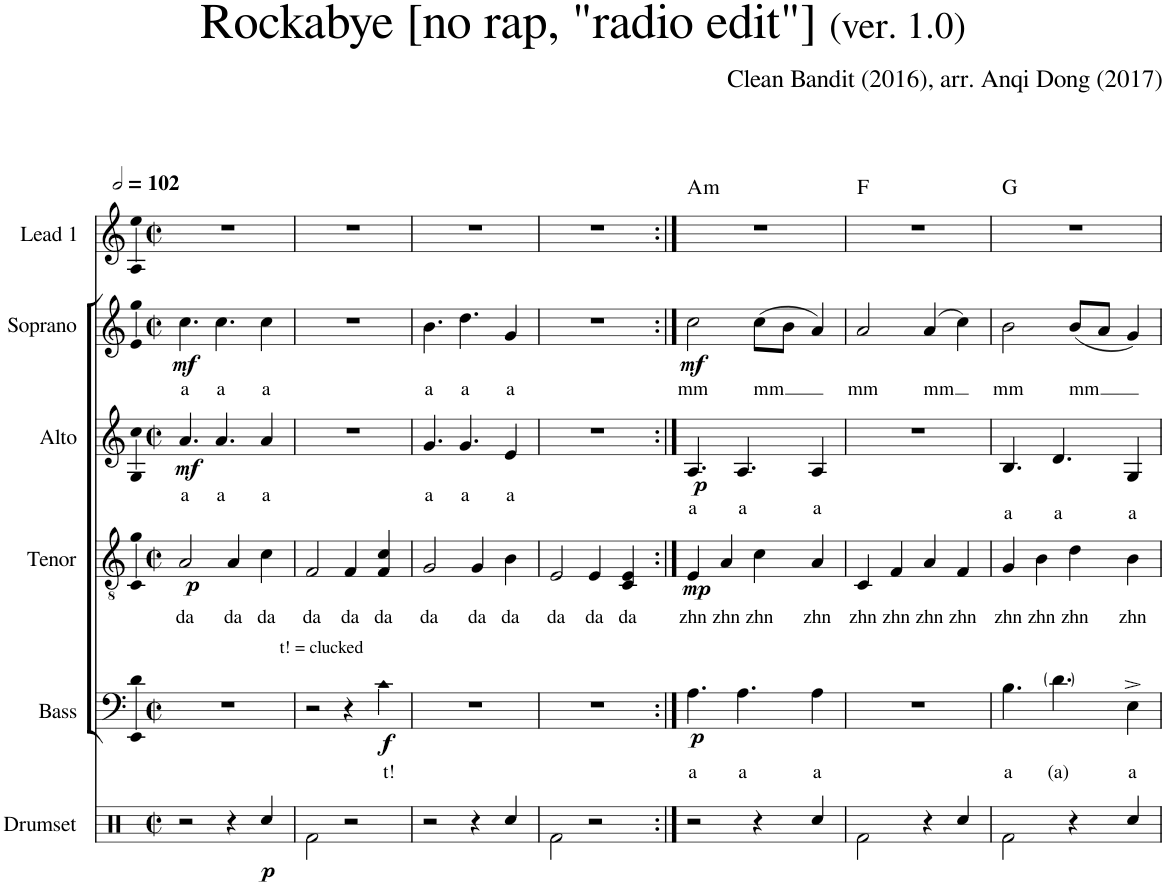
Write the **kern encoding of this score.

**kern	**dynam	**kern	**text	**dynam	**kern	**text	**dynam	**kern	**text	**dynam	**kern	**text	**dynam	**kern	**harte
*part6	*part6	*part5	*part5	*part5	*part4	*part4	*part4	*part3	*part3	*part3	*part2	*part2	*part2	*part1	*part1
*staff6	*staff6	*staff5	*staff5	*staff5	*staff4	*staff4	*staff4	*staff3	*staff3	*staff3	*staff2	*staff2	*staff2	*staff1	*
*I"Drumset	*	*I"Bass	*	*	*I"Tenor	*	*	*I"Alto	*	*	*I"Soprano	*	*	*I"Lead 1	*
*I'Drs.	*	*I'B.	*	*	*I'T.	*	*	*I'A.	*	*	*I'S.	*	*	*I'Ld. 1	*
*clefX	*	*clefF4	*	*	*clefGv2	*	*	*clefG2	*	*	*clefG2	*	*	*clefG2	*
*k[]	*	*k[]	*	*	*k[]	*	*	*k[]	*	*	*k[]	*	*	*k[]	*
*M2/2	*	*M2/2	*	*	*M2/2	*	*	*M2/2	*	*	*M2/2	*	*	*M2/2	*
*met(c|)	*	*met(c|)	*	*	*met(c|)	*	*	*met(c|)	*	*	*met(c|)	*	*	*met(c|)	*
*MM204	*	*MM204	*	*	*MM204	*	*	*MM204	*	*	*MM204	*	*	*MM204	*
=1	=1	=1	=1	=1	=1	=1	=1	=1	=1	=1	=1	=1	=1	=1	=1
!	!	!	!	!	!	!LO:LY:b	!LO:DY:b	!	!LO:LY:b	!LO:DY:b	!	!LO:LY:b	!LO:DY:b	!	!
2r	.	1r	.	.	2A/	da	p	4.a/	a	mf	4.cc\	a	mf	1r	.
!	!	!	!	!	!	!	!	!	!LO:LY:b	!	!	!LO:LY:b	!	!	!
.	.	.	.	.	.	.	.	4.a/	a	.	4.cc\	a	.	.	.
!	!	!	!	!	!	!LO:LY:b	!	!	!	!	!	!	!	!	!
4r	.	.	.	.	4A/	da	.	.	.	.	.	.	.	.	.
!	!LO:DY:b	!	!	!	!	!LO:LY:b	!	!	!LO:LY:b	!	!	!LO:LY:b	!	!	!
4Rcc/	p	.	.	.	4c\	da	.	4a/	a	.	4cc\	a	.	.	.
=2	=2	=2	=2	=2	=2	=2	=2	=2	=2	=2	=2	=2	=2	=2	=2
!	!	!LO:TX:a:t=t! = clucked	!	!	!	!	!	!	!	!	!	!	!	!	!
!	!	!	!	!	!	!LO:LY:b	!	!	!	!	!	!	!	!	!
2Rf\	.	2r	.	.	2F/	da	.	1r	.	.	1r	.	.	1r	.
!	!	!	!	!	!	!LO:LY:b	!	!	!	!	!	!	!	!	!
2r	.	4r	.	.	4F/	da	.	.	.	.	.	.	.	.	.
!	!	!	!LO:LY:b	!LO:DY:b	!	!LO:LY:b	!	!	!	!	!	!	!	!	!
.	.	4c\	t!	f	4F/ 4c/	da	.	.	.	.	.	.	.	.	.
=3	=3	=3	=3	=3	=3	=3	=3	=3	=3	=3	=3	=3	=3	=3	=3
!	!	!	!	!	!	!LO:LY:b	!	!	!LO:LY:b	!	!	!LO:LY:b	!	!	!
2r	.	1r	.	.	2G/	da	.	4.g/	a	.	4.b\	a	.	1r	.
!	!	!	!	!	!	!	!	!	!LO:LY:b	!	!	!LO:LY:b	!	!	!
.	.	.	.	.	.	.	.	4.g/	a	.	4.dd\	a	.	.	.
!	!	!	!	!	!	!LO:LY:b	!	!	!	!	!	!	!	!	!
4r	.	.	.	.	4G/	da	.	.	.	.	.	.	.	.	.
!	!	!	!	!	!	!LO:LY:b	!	!	!LO:LY:b	!	!	!LO:LY:b	!	!	!
4Rcc/	.	.	.	.	4B\	da	.	4e/	a	.	4g/	a	.	.	.
=4	=4	=4	=4	=4	=4	=4	=4	=4	=4	=4	=4	=4	=4	=4	=4
!	!	!	!	!	!	!LO:LY:b	!	!	!	!	!	!	!	!	!
2Rf\	.	1r	.	.	2E/	da	.	1r	.	.	1r	.	.	1r	.
!	!	!	!	!	!	!LO:LY:b	!	!	!	!	!	!	!	!	!
2r	.	.	.	.	4E/	da	.	.	.	.	.	.	.	.	.
!	!	!	!	!	!	!LO:LY:b	!	!	!	!	!	!	!	!	!
.	.	.	.	.	4C/ 4E/	da	.	.	.	.	.	.	.	.	.
=5:|!	=5:|!	=5:|!	=5:|!	=5:|!	=5:|!	=5:|!	=5:|!	=5:|!	=5:|!	=5:|!	=5:|!	=5:|!	=5:|!	=5:|!	=5:|!
!	!	!	!LO:LY:b	!LO:DY:b	!	!LO:LY:b	!LO:DY:b	!	!LO:LY:b	!LO:DY:b	!	!LO:LY:b	!LO:DY:b	!	!LO:H:kt=m
2r	.	4.A\	a	p	4E/	zhn	mp	4.A/	a	p	2cc\	mm	mf	1r	A:min
!	!	!	!	!	!	!LO:LY:b	!	!	!	!	!	!	!	!	!
.	.	.	.	.	4A/	zhn	.	.	.	.	.	.	.	.	.
!	!	!	!LO:LY:b	!	!	!	!	!	!LO:LY:b	!	!	!	!	!	!
.	.	4.A\	a	.	.	.	.	4.A/	a	.	.	.	.	.	.
!	!	!	!	!	!	!LO:LY:b	!	!	!	!	!	!LO:LY:b	!	!	!
4r	.	.	.	.	4c\	zhn	.	.	.	.	(8cc\L	mm	.	.	.
.	.	.	.	.	.	.	.	.	.	.	8b\J	.	.	.	.
!	!	!	!LO:LY:b	!	!	!LO:LY:b	!	!	!LO:LY:b	!	!	!	!	!	!
4Rcc/	.	4A\	a	.	4A/	zhn	.	4A/	a	.	4a/)	.	.	.	.
=6	=6	=6	=6	=6	=6	=6	=6	=6	=6	=6	=6	=6	=6	=6	=6
!	!	!	!	!	!	!LO:LY:b	!	!	!	!	!	!LO:LY:b	!	!	!
2Rf\	.	1r	.	.	4C/	zhn	.	1r	.	.	2a/	mm	.	1r	F:maj
!	!	!	!	!	!	!LO:LY:b	!	!	!	!	!	!	!	!	!
.	.	.	.	.	4F/	zhn	.	.	.	.	.	.	.	.	.
!	!	!	!	!	!	!LO:LY:b	!	!	!	!	!	!LO:LY:b	!	!	!
4r	.	.	.	.	4A/	zhn	.	.	.	.	(4a/	mm	.	.	.
!	!	!	!	!	!	!LO:LY:b	!	!	!	!	!	!	!	!	!
4Rcc/	.	.	.	.	4F/	zhn	.	.	.	.	4cc\)	.	.	.	.
=7	=7	=7	=7	=7	=7	=7	=7	=7	=7	=7	=7	=7	=7	=7	=7
!	!	!	!LO:LY:b	!	!	!LO:LY:b	!	!	!LO:LY:b	!	!	!LO:LY:b	!	!	!
2Rf\	.	4.B\	a	.	4G/	zhn	.	4.B/	a	.	2b\	mm	.	1r	G:maj
!	!	!	!	!	!	!LO:LY:b	!	!	!	!	!	!	!	!	!
.	.	.	.	.	4B\	zhn	.	.	.	.	.	.	.	.	.
!	!	!	!LO:LY:b	!	!	!	!	!	!LO:LY:b	!	!	!	!	!	!
.	.	4.d\	(a)	.	.	.	.	4.d/	a	.	.	.	.	.	.
!	!	!	!	!	!	!LO:LY:b	!	!	!	!	!	!LO:LY:b	!	!	!
4r	.	.	.	.	4d\	zhn	.	.	.	.	(8b/L	mm	.	.	.
.	.	.	.	.	.	.	.	.	.	.	8a/J	.	.	.	.
!	!	!	!LO:LY:b	!	!	!LO:LY:b	!	!	!LO:LY:b	!	!	!	!	!	!
4Rcc/	.	4E^\	a	.	4B\	zhn	.	4G/	a	.	4g/)	.	.	.	.
=	=	=	=	=	=	=	=	=	=	=	=	=	=	=	=
*-	*-	*-	*-	*-	*-	*-	*-	*-	*-	*-	*-	*-	*-	*-	*-
